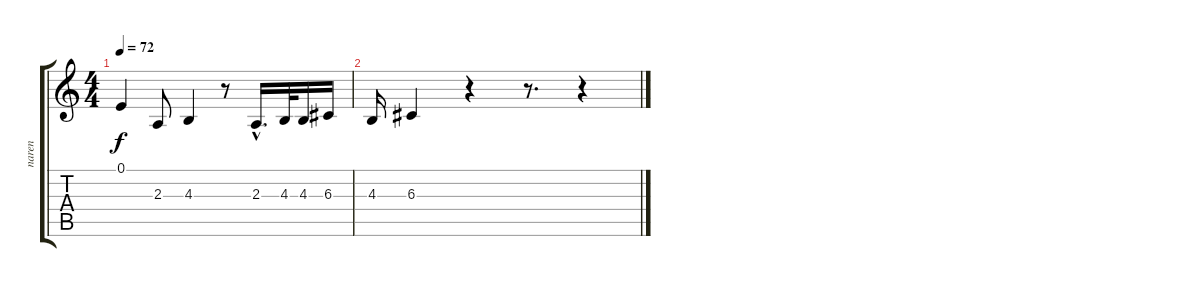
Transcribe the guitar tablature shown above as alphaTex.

\track ("naren" "naren") {instrument choiraahs}
\staff {score tabs}
\tuning (E4 B3 G3 D3 A2 E2) {hide}
\ts (4 4)
\tempo 72
\clef g2
\ks c
0.1.4{dy f} 2.3.8 4.3.4 r.8 2.3{hac}.16{d} 4.3.32 4.3.16 6.3.16 |
4.3.16 6.3.4 r.4 r.8{d} r.4
